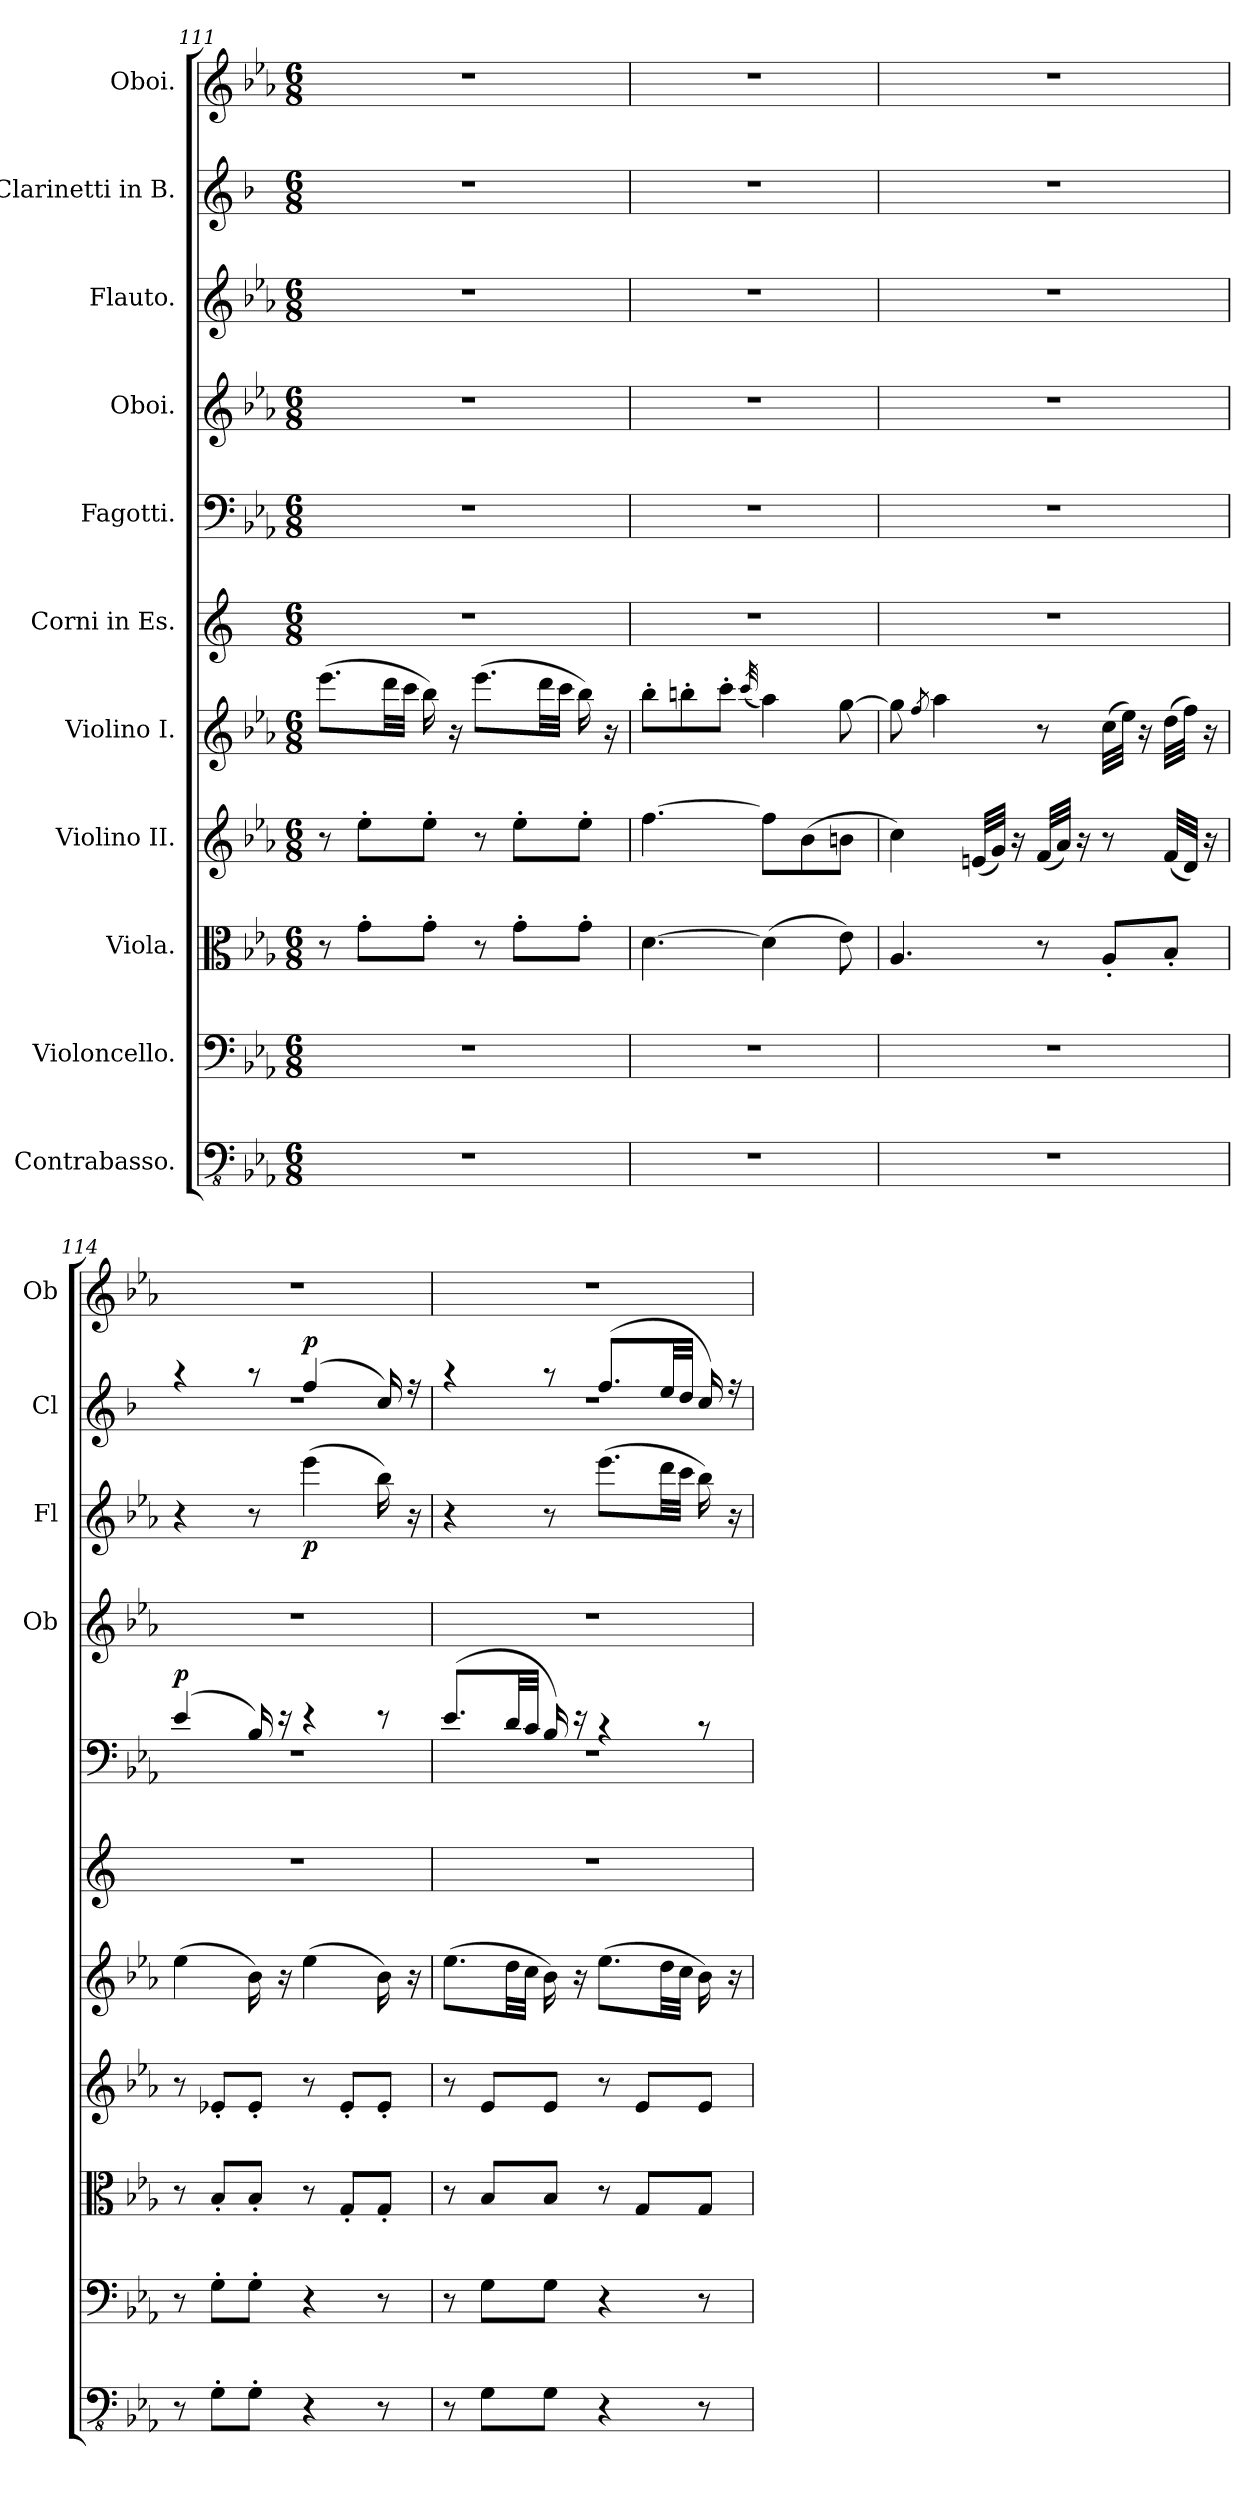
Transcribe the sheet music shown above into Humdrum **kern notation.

**kern	**kern	**kern	**kern	**kern	**kern	**kern	**dynam	**kern	**kern	**dynam	**kern	**dynam	**kern
*part11	*part10	*part9	*part8	*part7	*part6	*part5	*part5	*part4	*part3	*part3	*part2	*part2	*part1
*staff11	*staff10	*staff9	*staff8	*staff7	*staff6	*staff5	*staff5	*staff4	*staff3	*staff3	*staff2	*staff2	*staff1
*I"Contrabasso.	*I"Violoncello.	*I"Viola.	*I"Violino II.	*I"Violino I.	*I"Corni in Es.	*I"Fagotti.	*	*I"Oboi.	*I"Flauto.	*	*I"Clarinetti in B.	*	*I"Oboi.
*	*	*	*	*	*	*	*	*I'Ob	*I'Fl	*	*I'Cl	*	*I'Ob
!!LO:PB:g=z
*clefFv4	*clefF4	*clefC3	*clefG2	*clefG2	*clefG2	*clefF4	*	*clefG2	*clefG2	*	*clefG2	*	*clefG2
*	*	*	*	*	*ITrd5c9	*	*	*	*	*	*ITrd1c2	*	*
*k[b-e-a-]	*k[b-e-a-]	*k[b-e-a-]	*k[b-e-a-]	*k[b-e-a-]	*k[b-e-a-]	*k[b-e-a-]	*	*k[b-e-a-]	*k[b-e-a-]	*	*k[b-e-a-]	*	*k[b-e-a-]
*M6/8	*M6/8	*M6/8	*M6/8	*M6/8	*M6/8	*M6/8	*	*M6/8	*M6/8	*	*M6/8	*	*M6/8
=111	=111	=111	=111	=111	=111	=111	=111	=111	=111	=111	=111	=111	=111
2.r	2.r	8r	8r	(>8.eee-\L	2.r	2.r	.	2.r	2.r	.	2.r	.	2.r
.	.	8g'\L	8ee-'\L	.	.	.	.	.	.	.	.	.	.
.	.	.	.	32ddd\LL	.	.	.	.	.	.	.	.	.
.	.	.	.	32ccc\JJJ	.	.	.	.	.	.	.	.	.
.	.	8g'\J	8ee-'\J	16bb-\)	.	.	.	.	.	.	.	.	.
.	.	.	.	16r	.	.	.	.	.	.	.	.	.
.	.	8r	8r	(>8.eee-\L	.	.	.	.	.	.	.	.	.
.	.	8g'\L	8ee-'\L	.	.	.	.	.	.	.	.	.	.
.	.	.	.	32ddd\LL	.	.	.	.	.	.	.	.	.
.	.	.	.	32ccc\JJJ	.	.	.	.	.	.	.	.	.
.	.	8g'\J	8ee-'\J	16bb-\)	.	.	.	.	.	.	.	.	.
.	.	.	.	16r	.	.	.	.	.	.	.	.	.
=112	=112	=112	=112	=112	=112	=112	=112	=112	=112	=112	=112	=112	=112
2.r	2.r	[4.d\	[4.ff\	8bb-'\L	2.r	2.r	.	2.r	2.r	.	2.r	.	2.r
.	.	.	.	8bbn'\	.	.	.	.	.	.	.	.	.
.	.	.	.	8ccc'\J	.	.	.	.	.	.	.	.	.
.	.	.	.	(<32qccc/	.	.	.	.	.	.	.	.	.
.	.	(>4d\]	8ff\L]	4aa-\)	.	.	.	.	.	.	.	.	.
.	.	.	(>8b-\	.	.	.	.	.	.	.	.	.	.
.	.	8e-\)	8bn\J	[8gg\	.	.	.	.	.	.	.	.	.
=113	=113	=113	=113	=113	=113	=113	=113	=113	=113	=113	=113	=113	=113
2.r	2.r	4.A-/	4cc\)	8gg\]	2.r	2.r	.	2.r	2.r	.	2.r	.	2.r
.	.	.	.	8qff/	.	.	.	.	.	.	.	.	.
.	.	.	.	4aa-\	.	.	.	.	.	.	.	.	.
.	.	.	(<32en/LLL	.	.	.	.	.	.	.	.	.	.
.	.	.	32g/JJJ)	.	.	.	.	.	.	.	.	.	.
.	.	.	16r	.	.	.	.	.	.	.	.	.	.
.	.	8r	(<32f/LLL	8r	.	.	.	.	.	.	.	.	.
.	.	.	32a-/JJJ)	.	.	.	.	.	.	.	.	.	.
.	.	.	16r	.	.	.	.	.	.	.	.	.	.
.	.	8A-'/L	8r	(>32cc\LLL	.	.	.	.	.	.	.	.	.
.	.	.	.	32ee-\JJJ)	.	.	.	.	.	.	.	.	.
.	.	.	.	16r	.	.	.	.	.	.	.	.	.
.	.	8B-'/J	(<32f/LLL	(>32dd\LLL	.	.	.	.	.	.	.	.	.
.	.	.	32d/JJJ)	32ff\JJJ)	.	.	.	.	.	.	.	.	.
.	.	.	16r	16r	.	.	.	.	.	.	.	.	.
=114	=114	=114	=114	=114	=114	=114	=114	=114	=114	=114	=114	=114	=114
*	*	*	*	*	*	*^	*	*	*	*	*^	*	*
!	!	!	!	!	!	!	!	!LO:DY:a	!	!	!	!	!	!	!
8r	8r	8r	8r	(>4ee-\	2.r	(>4e-/	2.rF	p	2.r	4r	.	4r	2.rdd	.	2.r
8GG'\L	8G'\L	8B-'/L	8e-X'/L	.	.	.	.	.	.	.	.	.	.	.	.
8GG'\J	8G'\J	8B-'/J	8e-'/J	16b-\)	.	16B-/)	.	.	.	8r	.	8r	.	.	.
.	.	.	.	16r	.	16r	.	.	.	.	.	.	.	.	.
!	!	!	!	!	!	!	!	!	!	!	!LO:DY:b	!	!	!LO:DY:a	!
4r	4r	8r	8r	(>4ee-\	.	4r	.	.	.	(>4eee-\	p	(>4ee-/	.	p	.
.	.	8G'/L	8e-'/L	.	.	.	.	.	.	.	.	.	.	.	.
8r	8r	8G'/J	8e-'/J	16b-\)	.	8r	.	.	.	16bb-\)	.	16b-/)	.	.	.
.	.	.	.	16r	.	.	.	.	.	16r	.	16r	.	.	.
=115	=115	=115	=115	=115	=115	=115	=115	=115	=115	=115	=115	=115	=115	=115	=115
8r	8r	8r	8r	(>8.ee-\L	2.r	(>8.e-/L	2.rF	.	2.r	4r	.	4r	2.rdd	.	2.r
8GG\L	8G\L	8B-/L	8e-/L	.	.	.	.	.	.	.	.	.	.	.	.
.	.	.	.	32dd\LL	.	32d/LL	.	.	.	.	.	.	.	.	.
.	.	.	.	32cc\JJJ	.	32c/JJJ	.	.	.	.	.	.	.	.	.
8GG\J	8G\J	8B-/J	8e-/J	16b-\)	.	16B-/)	.	.	.	8r	.	8r	.	.	.
.	.	.	.	16r	.	16r	.	.	.	.	.	.	.	.	.
4r	4r	8r	8r	(>8.ee-\L	.	4r	.	.	.	(>8.eee-\L	.	(>8.ee-/L	.	.	.
.	.	8G/L	8e-/L	.	.	.	.	.	.	.	.	.	.	.	.
.	.	.	.	32dd\LL	.	.	.	.	.	32ddd\LL	.	32dd/LL	.	.	.
.	.	.	.	32cc\JJJ	.	.	.	.	.	32ccc\JJJ	.	32cc/JJJ	.	.	.
8r	8r	8G/J	8e-/J	16b-\)	.	8r	.	.	.	16bb-\)	.	16b-/)	.	.	.
.	.	.	.	16r	.	.	.	.	.	16r	.	16r	.	.	.
*	*	*	*	*	*	*v	*v	*	*	*	*	*v	*v	*	*
=	=	=	=	=	=	=	=	=	=	=	=	=	=
*-	*-	*-	*-	*-	*-	*-	*-	*-	*-	*-	*-	*-	*-
